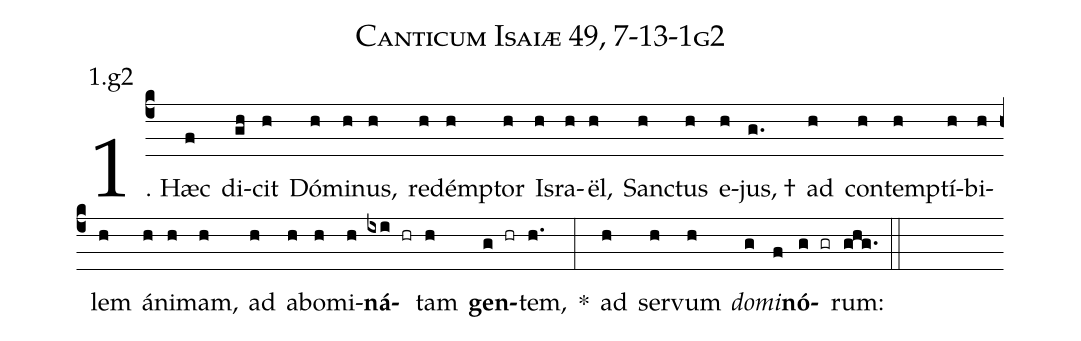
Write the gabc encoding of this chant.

name: Canticum Isaiæ 49, 7-13-1g2;
annotation: 1.g2;
%%
(c4)1. Hæc(f) di(gh)cit(h) Dó(h)mi(h)nus,(h) red(h)émp(h)tor(h) Is(h)ra(h)ël,(h) Sanc(h)tus(h) e(h)jus, †(g.) ad(h) con(h)temp(h)tí(h)bi(h)lem(h) á(h)ni(h)mam,(h) ad(h) ab(h)o(h)mi(h)<b>ná</b>(ixi hr)tam(h) <b>gen</b>(g hr)tem,(h.) *(:) ad(h) ser(h)vum(h) <i>do</i>(g)<i>mi</i>(f)<b>nó</b>(g gr)rum:(ghg.) (::)
